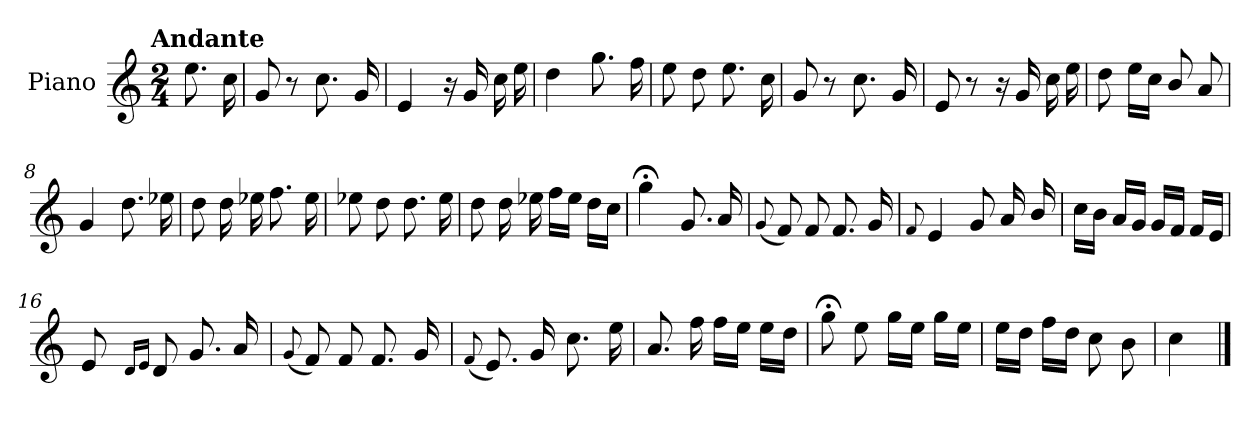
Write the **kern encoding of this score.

**kern
*part1
*staff1
*I"Piano
*I'Pno.
*clefG2
*k[]
!!LO:TX:omd:t=Andante
*M2/4
*MM92
=
8.ee\
16cc\
=1
8g/
8r
8.cc\
16g/
=2
4e/
16r
16g/
16cc\
16ee\
=3
4dd\
8.gg\
16ff\
=4
8ee\
8dd\
8.ee\
16cc\
!!LO:LB:g=z
=5
8g/
8r
8.cc\
16g/
=6
8e/
8r
16r
16g/
16cc\
16ee\
=7
8dd\
16ee\LL
16cc\JJ
8b/
8a/
=8
4g/
8.dd\
16ee-X\
=9
8dd\
16dd\
16ee-X\
8.ff\
16ee-\
!!LO:LB:g=z
=10
8ee-X\
8dd\
8.dd\
16ee-\
=11
8dd\
16dd\
16ee-X\
16ff\LL
16ee-\JJ
16dd\LL
16cc\JJ
=12
4gg;<\
8.g/
16a/
=13
(<8qqg/
8f/)
8f/
8.f/
16g/
=14
8qqf/
4e/
8g/
16a/
16b/
!!LO:LB:g=z
=15
16cc\LL
16b\JJ
16a/LL
16g/JJ
16g/LL
16f/JJ
16f/LL
16e/JJ
=16
8e/
16qqd/LL
16qqe/JJ
8d/
8.g/
16a/
=17
(<8qqg/
8f/)
8f/
8.f/
16g/
=18
(<8qqf/
8.e/)
16g/
8.cc\
16ee\
!!LO:LB:g=z
=19
8.a/
16ff\
16ff\LL
16ee\JJ
16ee\LL
16dd\JJ
=20
8gg;<\
8ee\
16gg\LL
16ee\JJ
16gg\LL
16ee\JJ
=21
16ee\LL
16dd\JJ
16ff\LL
16dd\JJ
8cc\
8b\
=22
4cc\
==
*-
